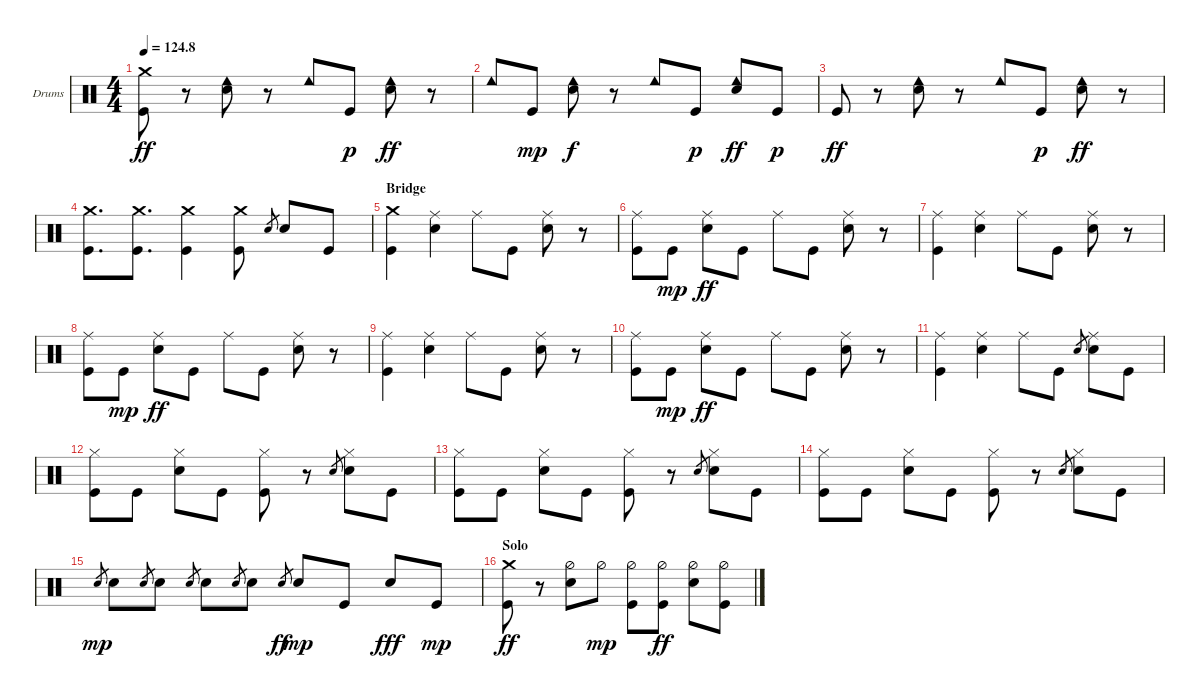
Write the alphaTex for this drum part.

\defaultSystemsLayout 4
\bracketExtendMode groupsimilarinstruments
\firstSystemTrackNameOrientation horizontal
\otherSystemsTrackNameOrientation horizontal
\track ("Steven" "Drums") {instrument percussion}
\staff {score}
\articulation defaults
\ts (4 4)
\tempo
124.8
\accidentals auto
\clef neutral
\ottava regular
\simile none
\ks c
("Kick (hit)" "Crash medium (hit)").8{dy ff} r.8 ("Cowbell low (hit)" "Snare (hit) 2").8 r.8 "Cowbell low (hit)".8 "Kick (hit)".8{dy p} ("Cowbell low (hit)" "Snare (hit) 2").8{dy ff} r.8 |
"Cowbell low (hit)".8 "Kick (hit)".8{dy mp} ("Cowbell low (hit)" "Snare (hit) 2").8{dy f} r.8 "Cowbell low (hit)".8 "Kick (hit)".8{dy p} ("Cowbell low (hit)" "Snare (hit) 2").8{dy ff} "Kick (hit)".8{dy p} |
"Kick (hit)".8{dy ff} r.8 ("Cowbell low (hit)" "Snare (hit) 2").8 r.8 "Cowbell low (hit)".8 "Kick (hit)".8{dy p} ("Cowbell low (hit)" "Snare (hit) 2").8{dy ff} r.8 |
("Crash medium (hit)" "Kick (hit)").8{d} ("Crash medium (hit)" "Kick (hit)").8{d} ("Crash medium (hit)" "Kick (hit)").4 ("Crash medium (hit)" "Kick (hit)").8 "Snare (hit) 2".8{gr} "Snare (hit) 2".8 "Kick (hit)".8 |
\section ("" "Bridge")
("Kick (hit)" "Crash medium (hit)").4 ("Ride (middle)" "Snare (hit) 2").4 "Ride (middle)".8 "Kick (hit)".8 ("Ride (middle)" "Snare (hit) 2").8 r.8 |
("Kick (hit)" "Ride (middle)").8 "Kick (hit)".8{dy mp} ("Snare (hit) 2" "Ride (middle)").8{dy ff} "Kick (hit)".8 "Ride (middle)".8 "Kick (hit)".8 ("Snare (hit) 2" "Ride (middle)").8 r.8 |
("Kick (hit)" "Ride (middle)").4 ("Ride (middle)" "Snare (hit) 2").4 "Ride (middle)".8 "Kick (hit)".8 ("Ride (middle)" "Snare (hit) 2").8 r.8 |
("Kick (hit)" "Ride (middle)").8 "Kick (hit)".8{dy mp} ("Snare (hit) 2" "Ride (middle)").8{dy ff} "Kick (hit)".8 "Ride (middle)".8 "Kick (hit)".8 ("Snare (hit) 2" "Ride (middle)").8 r.8 |
("Kick (hit)" "Ride (middle)").4 ("Ride (middle)" "Snare (hit) 2").4 "Ride (middle)".8 "Kick (hit)".8 ("Ride (middle)" "Snare (hit) 2").8 r.8 |
("Kick (hit)" "Ride (middle)").8 "Kick (hit)".8{dy mp} ("Snare (hit) 2" "Ride (middle)").8{dy ff} "Kick (hit)".8 "Ride (middle)".8 "Kick (hit)".8 ("Snare (hit) 2" "Ride (middle)").8 r.8 |
("Kick (hit)" "Ride (middle)").4 ("Ride (middle)" "Snare (hit) 2").4 "Ride (middle)".8 "Kick (hit)".8 "Snare (hit) 2".8{gr} ("Ride (middle)" "Snare (hit) 2").8 "Kick (hit)".8 |
("Kick (hit)" "Hi-Hat (closed)").8 "Kick (hit)".8 ("Snare (hit) 2" "Hi-Hat (closed)").8 "Kick (hit)".8 ("Kick (hit)" "Hi-Hat (closed)").8 r.8 "Snare (hit) 2".8{gr} ("Snare (hit) 2" "Hi-Hat (closed)").8 "Kick (hit)".8 |
("Kick (hit)" "Hi-Hat (closed)").8 "Kick (hit)".8 ("Snare (hit) 2" "Hi-Hat (closed)").8 "Kick (hit)".8 ("Kick (hit)" "Hi-Hat (closed)").8 r.8 "Snare (hit) 2".8{gr} ("Snare (hit) 2" "Hi-Hat (closed)").8 "Kick (hit)".8 |
("Kick (hit)" "Hi-Hat (closed)").8 "Kick (hit)".8 ("Snare (hit) 2" "Hi-Hat (closed)").8 "Kick (hit)".8 ("Kick (hit)" "Hi-Hat (closed)").8 r.8 "Snare (hit) 2".8{gr} ("Snare (hit) 2" "Hi-Hat (closed)").8 "Kick (hit)".8 |
"Snare (hit) 2".8{gr dy mp} "Snare (hit) 2".8 "Snare (hit) 2".8{gr} "Snare (hit) 2".8 "Snare (hit) 2".8{gr} "Snare (hit) 2".8 "Snare (hit) 2".8{gr} "Snare (hit) 2".8 "Snare (hit) 2".8{gr dy ff} "Snare (hit) 2".8{dy mp} "Kick (hit)".8 "Snare (hit) 2".8{dy fff} "Kick (hit)".8{dy mp} |
\section ("" "Solo")
("Kick (hit)" "Crash medium (hit)").8{dy ff} r.8 ("Snare (hit) 2" "Hi-Hat (half)").8 "Hi-Hat (half)".8{dy mp} ("Hi-Hat (half)" "Kick (hit)").8 ("Hi-Hat (half)" "Kick (hit)").8{dy ff} ("Hi-Hat (half)" "Snare (hit) 2").8 ("Hi-Hat (half)" "Kick (hit)").8
